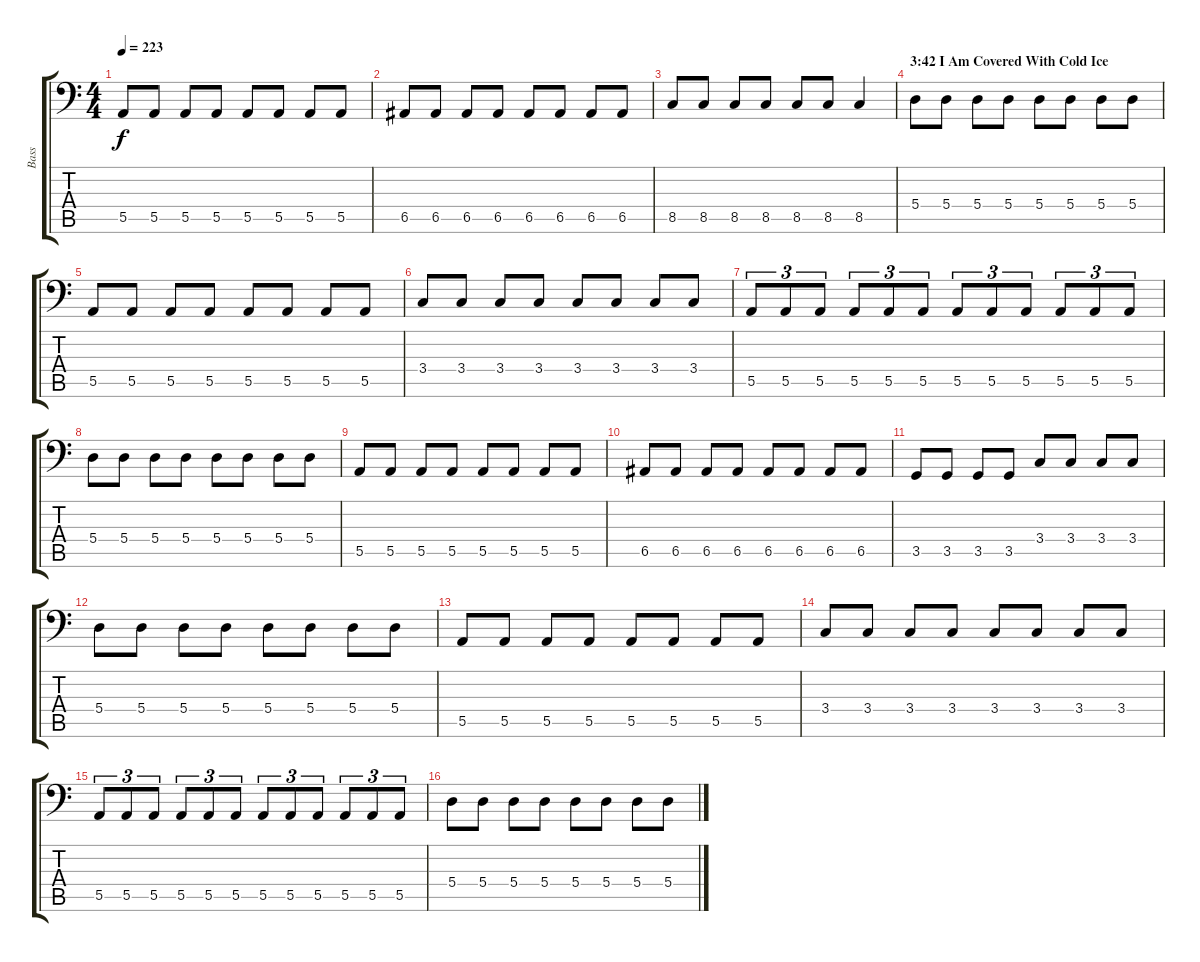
\track ("Bass" "Bass") {instrument electricbasspick}
\staff {score tabs}
\tuning (B2 G2 D2 A1 E1 B0) {hide}
\ts (4 4)
\tempo 223
\clef f4
\ks c
5.5.8{dy f} 5.5.8 5.5.8 5.5.8 5.5.8 5.5.8 5.5.8 5.5.8 |
6.5.8 6.5.8 6.5.8 6.5.8 6.5.8 6.5.8 6.5.8 6.5.8 |
8.5.8 8.5.8 8.5.8 8.5.8 8.5.8 8.5.8 8.5.4 |
\section ("" "3:42 I Am Covered With Cold Ice")
5.4.8 5.4.8 5.4.8 5.4.8 5.4.8 5.4.8 5.4.8 5.4.8 |
5.5.8 5.5.8 5.5.8 5.5.8 5.5.8 5.5.8 5.5.8 5.5.8 |
3.4.8 3.4.8 3.4.8 3.4.8 3.4.8 3.4.8 3.4.8 3.4.8 |
5.5.8{tu (3 2)} 5.5.8{tu (3 2)} 5.5.8{tu (3 2)} 5.5.8{tu (3 2)} 5.5.8{tu (3 2)} 5.5.8{tu (3 2)} 5.5.8{tu (3 2)} 5.5.8{tu (3 2)} 5.5.8{tu (3 2)} 5.5.8{tu (3 2)} 5.5.8{tu (3 2)} 5.5.8{tu (3 2)} |
5.4.8 5.4.8 5.4.8 5.4.8 5.4.8 5.4.8 5.4.8 5.4.8 |
5.5.8 5.5.8 5.5.8 5.5.8 5.5.8 5.5.8 5.5.8 5.5.8 |
6.5.8 6.5.8 6.5.8 6.5.8 6.5.8 6.5.8 6.5.8 6.5.8 |
3.5.8 3.5.8 3.5.8 3.5.8 3.4.8 3.4.8 3.4.8 3.4.8 |
5.4.8 5.4.8 5.4.8 5.4.8 5.4.8 5.4.8 5.4.8 5.4.8 |
5.5.8 5.5.8 5.5.8 5.5.8 5.5.8 5.5.8 5.5.8 5.5.8 |
3.4.8 3.4.8 3.4.8 3.4.8 3.4.8 3.4.8 3.4.8 3.4.8 |
5.5.8{tu (3 2)} 5.5.8{tu (3 2)} 5.5.8{tu (3 2)} 5.5.8{tu (3 2)} 5.5.8{tu (3 2)} 5.5.8{tu (3 2)} 5.5.8{tu (3 2)} 5.5.8{tu (3 2)} 5.5.8{tu (3 2)} 5.5.8{tu (3 2)} 5.5.8{tu (3 2)} 5.5.8{tu (3 2)} |
5.4.8 5.4.8 5.4.8 5.4.8 5.4.8 5.4.8 5.4.8 5.4.8
